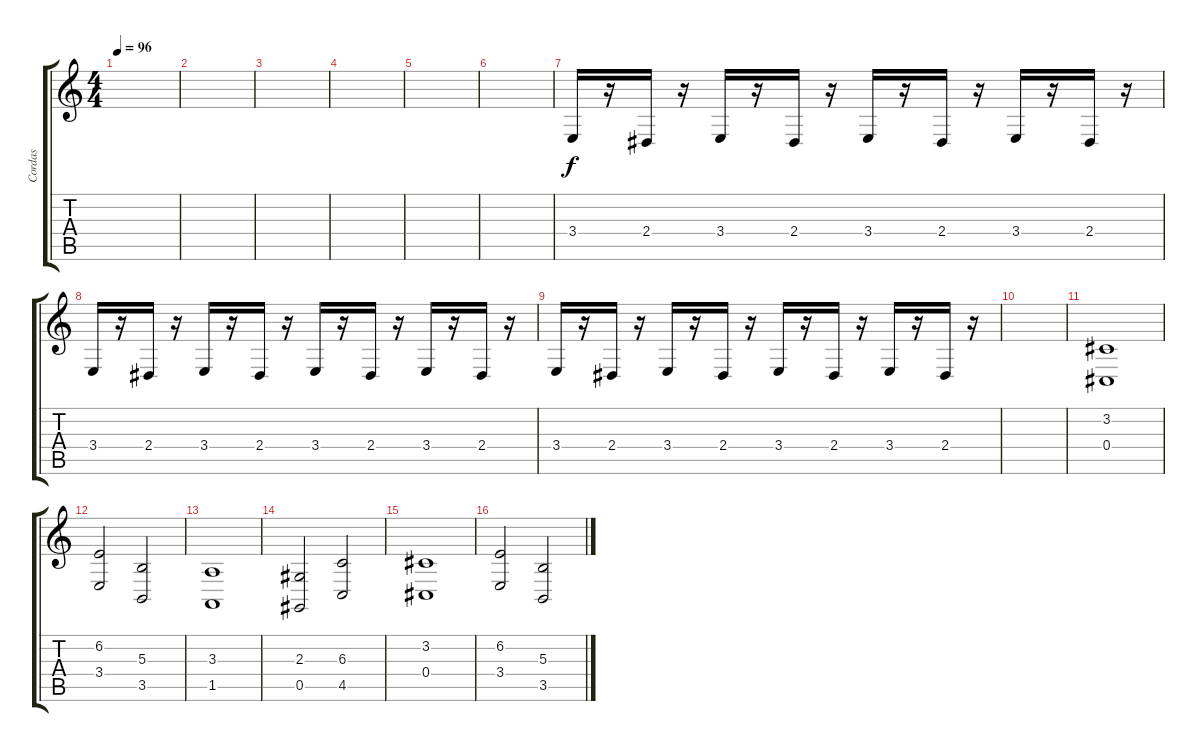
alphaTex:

\track ("Cordas" "Cordas") {instrument stringensemble1}
\staff {score tabs}
\tuning (Eb4 Bb3 Gb3 Db3 Ab2 Eb2) {hide}
\ts (4 4)
\tempo 96
\clef g2
\ks c
|
|
|
|
|
|
3.4.16 r.16 2.4.16 r.16 3.4.16 r.16 2.4.16 r.16 3.4.16 r.16 2.4.16 r.16 3.4.16 r.16 2.4.16 r.16 |
3.4.16 r.16 2.4.16 r.16 3.4.16 r.16 2.4.16 r.16 3.4.16 r.16 2.4.16 r.16 3.4.16 r.16 2.4.16 r.16 |
3.4.16 r.16 2.4.16 r.16 3.4.16 r.16 2.4.16 r.16 3.4.16 r.16 2.4.16 r.16 3.4.16 r.16 2.4.16 r.16 |
|
(3.2 0.4).1 |
(6.2 3.4).2 (5.3 3.5).2 |
(3.3 1.5).1 |
(2.3 0.5).2 (6.3 4.5).2 |
(3.2 0.4).1 |
(6.2 3.4).2 (5.3 3.5).2
